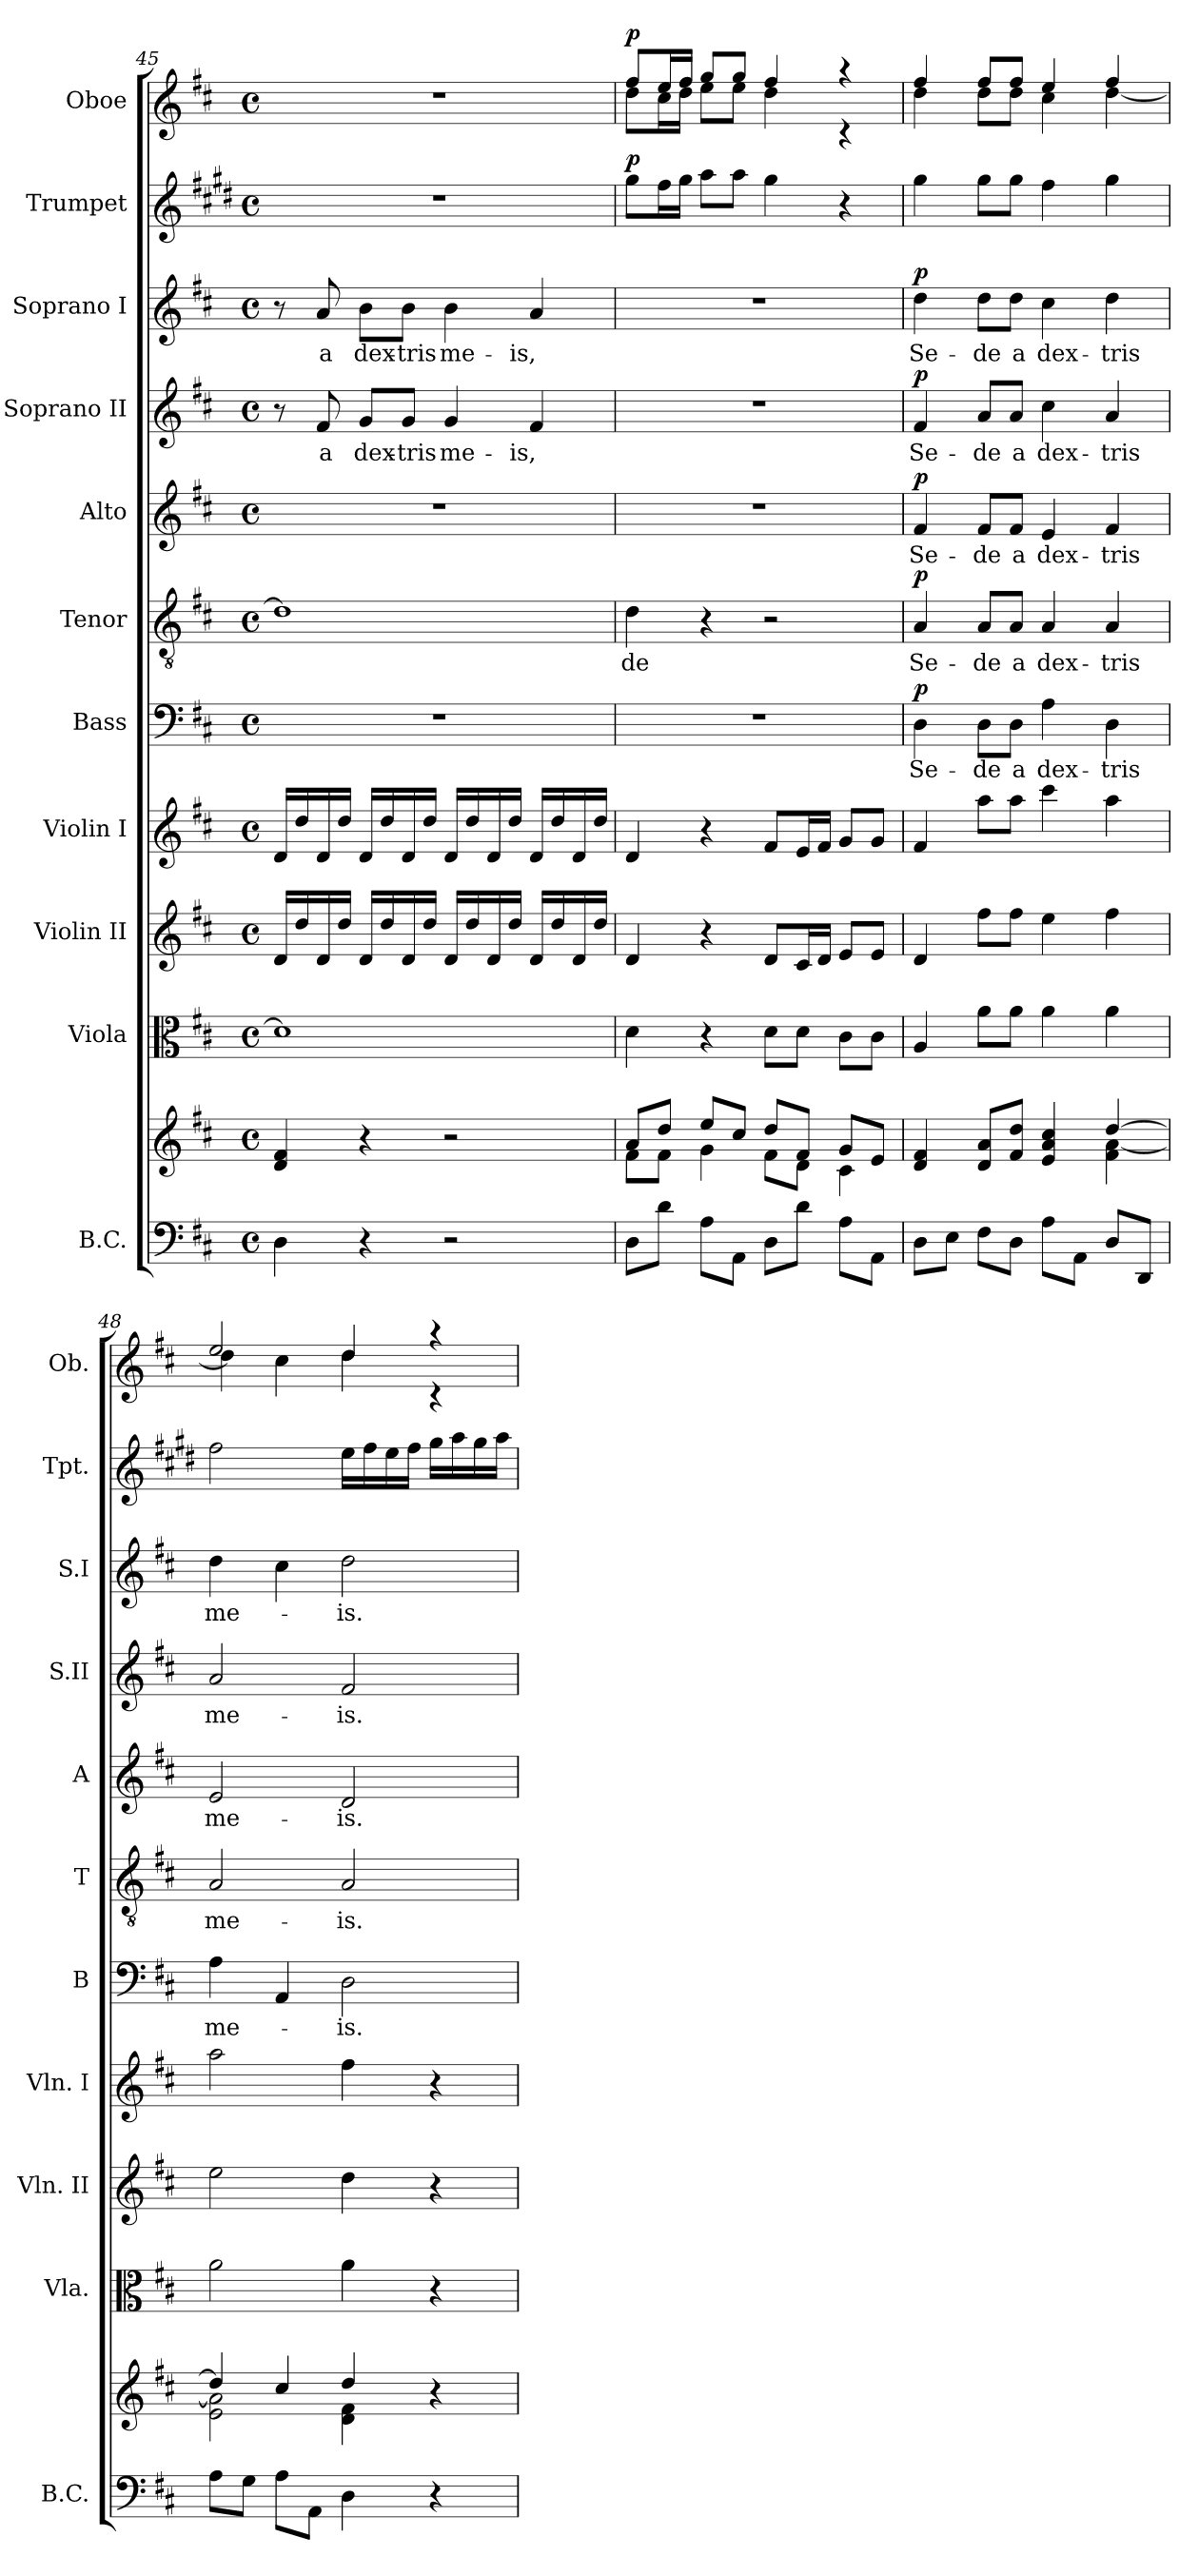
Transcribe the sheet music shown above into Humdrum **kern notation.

**kern	**kern	**kern	**kern	**kern	**kern	**text	**dynam	**kern	**text	**dynam	**kern	**text	**dynam	**kern	**text	**dynam	**kern	**text	**dynam	**kern	**dynam	**kern	**dynam
*part11	*part11	*part10	*part9	*part8	*part7	*part7	*part7	*part6	*part6	*part6	*part5	*part5	*part5	*part4	*part4	*part4	*part3	*part3	*part3	*part2	*part2	*part1	*part1
*staff12	*staff11	*staff10	*staff9	*staff8	*staff7	*staff7	*staff7	*staff6	*staff6	*staff6	*staff5	*staff5	*staff5	*staff4	*staff4	*staff4	*staff3	*staff3	*staff3	*staff2	*staff2	*staff1	*staff1
*I"B.C.	*	*I"Viola	*I"Violin II	*I"Violin I	*I"Bass	*	*	*I"Tenor	*	*	*I"Alto	*	*	*I"Soprano II	*	*	*I"Soprano I	*	*	*I"Trumpet	*	*I"Oboe	*
*I'B.C.	*	*I'Vla.	*I'Vln. II	*I'Vln. I	*I'B	*	*	*I'T	*	*	*I'A	*	*	*I'S.II	*	*	*I'S.I	*	*	*I'Tpt.	*	*I'Ob.	*
*clefF4	*clefG2	*clefC3	*clefG2	*clefG2	*clefF4	*	*	*clefGv2	*	*	*clefG2	*	*	*clefG2	*	*	*clefG2	*	*	*clefG2	*	*clefG2	*
*	*	*	*	*	*	*	*	*	*	*	*	*	*	*	*	*	*	*	*	*ITrd1c2	*	*	*
*k[f#c#]	*k[f#c#]	*k[f#c#]	*k[f#c#]	*k[f#c#]	*k[f#c#]	*	*	*k[f#c#]	*	*	*k[f#c#]	*	*	*k[f#c#]	*	*	*k[f#c#]	*	*	*k[f#c#]	*	*k[f#c#]	*
*D:	*D:	*D:	*D:	*D:	*D:	*	*	*D:	*	*	*D:	*	*	*D:	*	*	*D:	*	*	*D:	*	*D:	*
*M4/4	*M4/4	*M4/4	*M4/4	*M4/4	*M4/4	*	*	*M4/4	*	*	*M4/4	*	*	*M4/4	*	*	*M4/4	*	*	*M4/4	*	*M4/4	*
*met(c)	*met(c)	*met(c)	*met(c)	*met(c)	*met(c)	*	*	*met(c)	*	*	*met(c)	*	*	*met(c)	*	*	*met(c)	*	*	*met(c)	*	*met(c)	*
=45	=45	=45	=45	=45	=45	=45	=45	=45	=45	=45	=45	=45	=45	=45	=45	=45	=45	=45	=45	=45	=45	=45	=45
4D\	4d/ 4f#/	1d]	16d/LL	16d/LL	1r	.	.	1d]	.	.	1r	.	.	8r	.	.	8r	.	.	1r	.	1r	.
.	.	.	16dd/	16dd/	.	.	.	.	.	.	.	.	.	.	.	.	.	.	.	.	.	.	.
!	!	!	!	!	!	!	!	!	!	!	!	!	!	!	!LO:LY:b	!	!	!LO:LY:b	!	!	!	!	!
.	.	.	16d/	16d/	.	.	.	.	.	.	.	.	.	8f#/	a	.	8a/	a	.	.	.	.	.
.	.	.	16dd/JJ	16dd/JJ	.	.	.	.	.	.	.	.	.	.	.	.	.	.	.	.	.	.	.
!	!	!	!	!	!	!	!	!	!	!	!	!	!	!	!LO:LY:b	!	!	!LO:LY:b	!	!	!	!	!
4r	4r	.	16d/LL	16d/LL	.	.	.	.	.	.	.	.	.	8g/L	dex-	.	8b\L	dex-	.	.	.	.	.
.	.	.	16dd/	16dd/	.	.	.	.	.	.	.	.	.	.	.	.	.	.	.	.	.	.	.
!	!	!	!	!	!	!	!	!	!	!	!	!	!	!	!LO:LY:b	!	!	!LO:LY:b	!	!	!	!	!
.	.	.	16d/	16d/	.	.	.	.	.	.	.	.	.	8g/J	-tris	.	8b\J	-tris	.	.	.	.	.
.	.	.	16dd/JJ	16dd/JJ	.	.	.	.	.	.	.	.	.	.	.	.	.	.	.	.	.	.	.
!	!	!	!	!	!	!	!	!	!	!	!	!	!	!	!LO:LY:b	!	!	!LO:LY:b	!	!	!	!	!
2r	2r	.	16d/LL	16d/LL	.	.	.	.	.	.	.	.	.	4g/	me-	.	4b\	me-	.	.	.	.	.
.	.	.	16dd/	16dd/	.	.	.	.	.	.	.	.	.	.	.	.	.	.	.	.	.	.	.
.	.	.	16d/	16d/	.	.	.	.	.	.	.	.	.	.	.	.	.	.	.	.	.	.	.
.	.	.	16dd/JJ	16dd/JJ	.	.	.	.	.	.	.	.	.	.	.	.	.	.	.	.	.	.	.
!	!	!	!	!	!	!	!	!	!	!	!	!	!	!	!LO:LY:b	!	!	!LO:LY:b	!	!	!	!	!
.	.	.	16d/LL	16d/LL	.	.	.	.	.	.	.	.	.	4f#/	-is,	.	4a/	-is,	.	.	.	.	.
.	.	.	16dd/	16dd/	.	.	.	.	.	.	.	.	.	.	.	.	.	.	.	.	.	.	.
.	.	.	16d/	16d/	.	.	.	.	.	.	.	.	.	.	.	.	.	.	.	.	.	.	.
.	.	.	16dd/JJ	16dd/JJ	.	.	.	.	.	.	.	.	.	.	.	.	.	.	.	.	.	.	.
=46	=46	=46	=46	=46	=46	=46	=46	=46	=46	=46	=46	=46	=46	=46	=46	=46	=46	=46	=46	=46	=46	=46	=46
*	*^	*	*	*	*	*	*	*	*	*	*	*	*	*	*	*	*	*	*	*	*	*	*
!	!	!	!	!	!	!	!	!	!	!LO:LY:b	!	!	!	!	!	!	!	!	!	!	!	!LO:DY:a	!	!LO:DY:a
*	*	*	*	*	*	*	*	*	*	*	*	*	*	*	*	*	*	*	*	*	*	*	*^	*
8D\L	8a/L	8f#\L	4d\	4d/	4d/	1r	.	.	4d\	-de	.	1r	.	.	1r	.	.	1r	.	.	8ff#\L	p	8ff#/L	8dd\L	p
8d\J	8dd/J	8f#\J	.	.	.	.	.	.	.	.	.	.	.	.	.	.	.	.	.	.	16ee\L	.	16ee/L	16cc#\L	.
.	.	.	.	.	.	.	.	.	.	.	.	.	.	.	.	.	.	.	.	.	16ff#\JJ	.	16ff#/JJ	16dd\JJ	.
8A\L	8ee/L	4g\	4r	4r	4r	.	.	.	4r	.	.	.	.	.	.	.	.	.	.	.	8gg\L	.	8gg/L	8ee\L	.
8AA\J	8cc#/J	.	.	.	.	.	.	.	.	.	.	.	.	.	.	.	.	.	.	.	8gg\J	.	8gg/J	8ee\J	.
8D\L	8dd/L	8f#\L	8d\L	8d/L	8f#/L	.	.	.	2r	.	.	.	.	.	.	.	.	.	.	.	4ff#\	.	4ff#/	4dd\	.
8d\J	8f#/J	8d\J	8d\J	16c#/L	16e/L	.	.	.	.	.	.	.	.	.	.	.	.	.	.	.	.	.	.	.	.
.	.	.	.	16d/JJ	16f#/JJ	.	.	.	.	.	.	.	.	.	.	.	.	.	.	.	.	.	.	.	.
8A\L	8g/L	4c#\	8c#\L	8e/L	8g/L	.	.	.	.	.	.	.	.	.	.	.	.	.	.	.	4r	.	4raa	4rc	.
8AA\J	8e/J	.	8c#\J	8e/J	8g/J	.	.	.	.	.	.	.	.	.	.	.	.	.	.	.	.	.	.	.	.
!!LO:PB:g=z	!!
=47	=47	=47	=47	=47	=47	=47	=47	=47	=47	=47	=47	=47	=47	=47	=47	=47	=47	=47	=47	=47	=47	=47	=47	=47	=47
!	!	!	!	!	!	!	!LO:LY:b	!LO:DY:a	!	!LO:LY:b	!LO:DY:a	!	!LO:LY:b	!LO:DY:a	!	!LO:LY:b	!LO:DY:a	!	!LO:LY:b	!LO:DY:a	!	!	!	!	!
8D\L	4d/ 4f#/	2ryy	4A/	4d/	4f#/	4D\	Se-	p	4A/	Se-	p	4f#/	Se-	p	4f#/	Se-	p	4dd\	Se-	p	4ff#\	.	4ff#/	4dd\	.
8E\J	.	.	.	.	.	.	.	.	.	.	.	.	.	.	.	.	.	.	.	.	.	.	.	.	.
!	!	!	!	!	!	!	!LO:LY:b	!	!	!LO:LY:b	!	!	!LO:LY:b	!	!	!LO:LY:b	!	!	!LO:LY:b	!	!	!	!	!	!
8F#\L	8d/ 8a/L	.	8a\L	8ff#\L	8aa\L	8D\L	-de	.	8A/L	-de	.	8f#/L	-de	.	8a/L	-de	.	8dd\L	-de	.	8ff#\L	.	8ff#/L	8dd\L	.
!	!	!	!	!	!	!	!LO:LY:b	!	!	!LO:LY:b	!	!	!LO:LY:b	!	!	!LO:LY:b	!	!	!LO:LY:b	!	!	!	!	!	!
8D\J	8f#/ 8dd/J	.	8a\J	8ff#\J	8aa\J	8D\J	a	.	8A/J	a	.	8f#/J	a	.	8a/J	a	.	8dd\J	a	.	8ff#\J	.	8ff#/J	8dd\J	.
!	!	!	!	!	!	!	!LO:LY:b	!	!	!LO:LY:b	!	!	!LO:LY:b	!	!	!LO:LY:b	!	!	!LO:LY:b	!	!	!	!	!	!
8A\L	4e/ 4a/ 4cc#/	4ryy	4a\	4ee\	4ccc#\	4A\	dex-	.	4A/	dex-	.	4e/	dex-	.	4cc#\	dex-	.	4cc#\	dex-	.	4ee\	.	4ee/	4cc#\	.
8AA\J	.	.	.	.	.	.	.	.	.	.	.	.	.	.	.	.	.	.	.	.	.	.	.	.	.
!	!	!	!	!	!	!	!LO:LY:b	!	!	!LO:LY:b	!	!	!LO:LY:b	!	!	!LO:LY:b	!	!	!LO:LY:b	!	!	!	!	!	!
8D/L	[>4dd/	4f#\ [<4a\	4a\	4ff#\	4aa\	4D\	-tris	.	4A/	-tris	.	4f#/	-tris	.	4a/	-tris	.	4dd\	-tris	.	4ff#\	.	4ff#/	[<4dd\	.
8DD/J	.	.	.	.	.	.	.	.	.	.	.	.	.	.	.	.	.	.	.	.	.	.	.	.	.
=48	=48	=48	=48	=48	=48	=48	=48	=48	=48	=48	=48	=48	=48	=48	=48	=48	=48	=48	=48	=48	=48	=48	=48	=48	=48
!	!	!	!	!	!	!	!LO:LY:b	!	!	!LO:LY:b	!	!	!LO:LY:b	!	!	!LO:LY:b	!	!	!LO:LY:b	!	!	!	!	!	!
8A\L	4dd/]	2e\ 2a\]	2a\	2ee\	2aa\	4A\	me-	.	2A/	me-	.	2e/	me-	.	2a/	me-	.	4dd\	me-	.	2ee\	.	2ee/	4dd\]	.
8G\J	.	.	.	.	.	.	.	.	.	.	.	.	.	.	.	.	.	.	.	.	.	.	.	.	.
8A\L	4cc#/	.	.	.	.	4AA/	.	.	.	.	.	.	.	.	.	.	.	4cc#\	.	.	.	.	.	4cc#\	.
8AA\J	.	.	.	.	.	.	.	.	.	.	.	.	.	.	.	.	.	.	.	.	.	.	.	.	.
!	!	!	!	!	!	!	!LO:LY:b	!	!	!LO:LY:b	!	!	!LO:LY:b	!	!	!LO:LY:b	!	!	!LO:LY:b	!	!	!	!	!	!
4D\	4dd/	4d\ 4f#\	4a\	4dd\	4ff#\	2D\	-is.-	.	2A/	-is.-	.	2d/	-is.-	.	2f#/	-is.-	.	2dd\	-is.-	.	16dd\LL	.	4dd/	4dd\	.
.	.	.	.	.	.	.	.	.	.	.	.	.	.	.	.	.	.	.	.	.	16ee\	.	.	.	.
.	.	.	.	.	.	.	.	.	.	.	.	.	.	.	.	.	.	.	.	.	16dd\	.	.	.	.
.	.	.	.	.	.	.	.	.	.	.	.	.	.	.	.	.	.	.	.	.	16ee\JJ	.	.	.	.
4r	4r	4ryy	4r	4r	4r	.	.	.	.	.	.	.	.	.	.	.	.	.	.	.	16ff#\LL	.	4raa	4rc	.
.	.	.	.	.	.	.	.	.	.	.	.	.	.	.	.	.	.	.	.	.	16gg\	.	.	.	.
.	.	.	.	.	.	.	.	.	.	.	.	.	.	.	.	.	.	.	.	.	16ff#\	.	.	.	.
.	.	.	.	.	.	.	.	.	.	.	.	.	.	.	.	.	.	.	.	.	16gg\JJ	.	.	.	.
*	*v	*v	*	*	*	*	*	*	*	*	*	*	*	*	*	*	*	*	*	*	*	*	*v	*v	*
=	=	=	=	=	=	=	=	=	=	=	=	=	=	=	=	=	=	=	=	=	=	=	=
*-	*-	*-	*-	*-	*-	*-	*-	*-	*-	*-	*-	*-	*-	*-	*-	*-	*-	*-	*-	*-	*-	*-	*-
